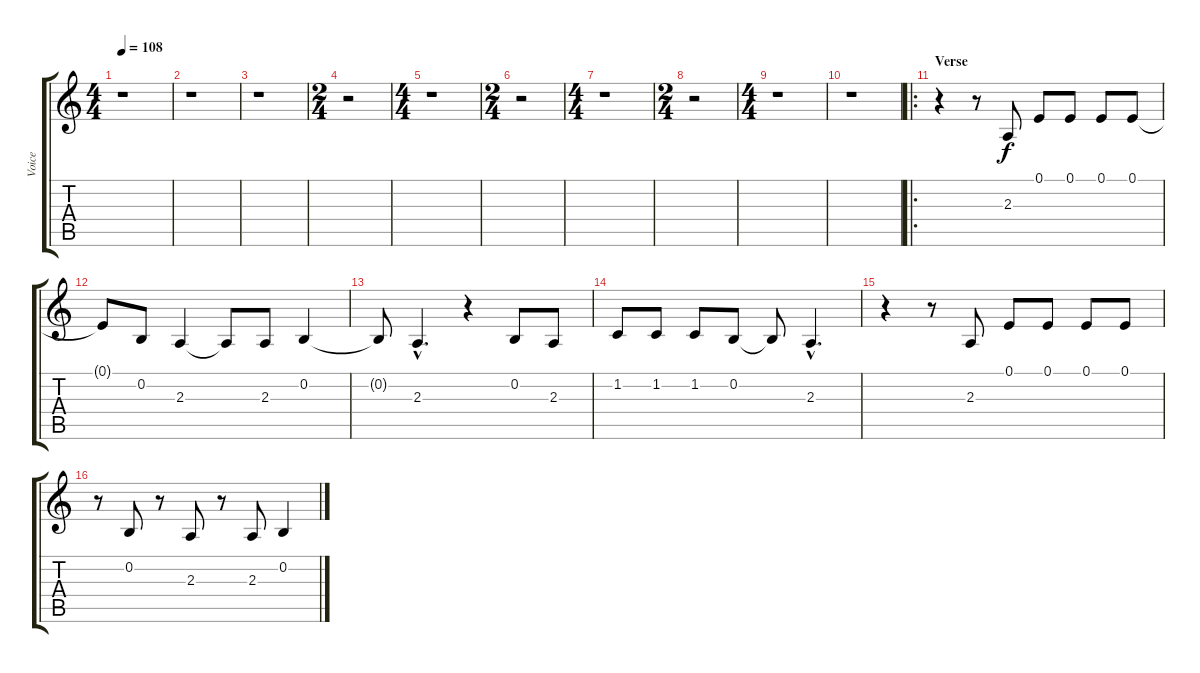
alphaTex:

\track ("Voice" "Voice") {instrument fiddle}
\staff {score tabs}
\tuning (E4 B3 G3 D3 A2 E2) {hide}
\ts (4 4)
\tempo 108
\clef g2
\ks c
r.1{dy f instrument fiddle} |
r.1 |
r.1 |
\ts (2 4)
r.2 |
\ts (4 4)
r.1 |
\ts (2 4)
r.2 |
\ts (4 4)
r.1 |
\ts (2 4)
r.2 |
\ts (4 4)
r.1 |
r.1 |
\ro
\section ("" "Verse")
r.4 r.8 2.3.8 0.1.8 0.1.8 0.1.8 0.1.8 |
0.1{t}.8 0.2.8 2.3.4 2.3{t}.8 2.3.8 0.2.4 |
0.2{t}.8 2.3{hac}.4{d} r.4 0.2.8 2.3.8 |
1.2.8 1.2.8 1.2.8 0.2.8 0.2{t}.8 2.3{hac}.4{d} |
r.4 r.8 2.3.8 0.1.8 0.1.8 0.1.8 0.1.8 |
r.8 0.2.8 r.8 2.3.8 r.8 2.3.8 0.2.4
